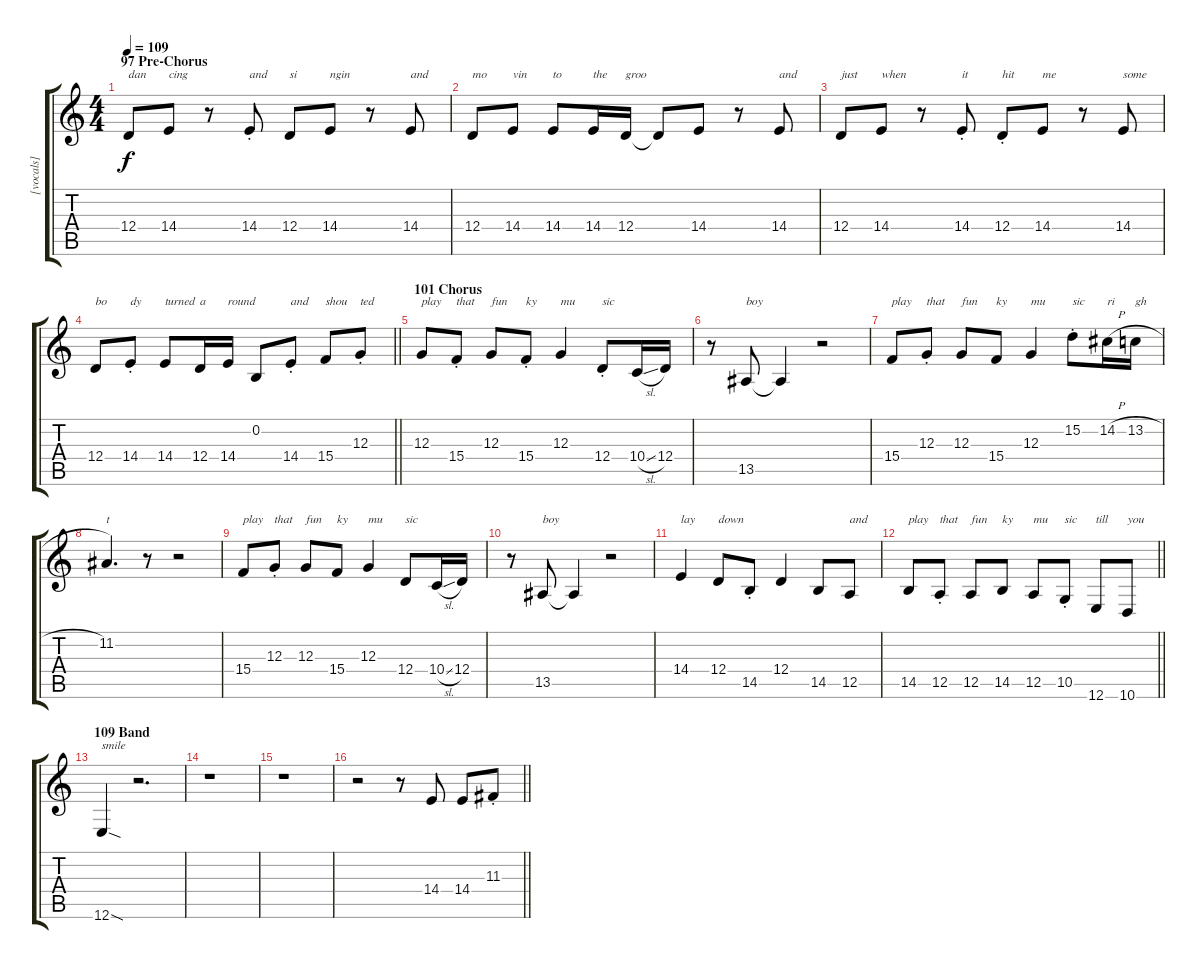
\track ("[vocals]" "[vocals]") {instrument lead1square}
\staff {score tabs}
\tuning (E4 B3 G3 D3 A2 E2) {hide}
\ts (4 4)
\section ("" "97 Pre-Chorus")
\tempo 109
\clef g2
\ks c
12.4.8{txt "dan" dy f} 14.4.8{txt "cing"} r.8 14.4{st}.8{txt "and"} 12.4.8{txt "si"} 14.4.8{txt "ngin"} r.8 14.4.8{txt "and"} |
12.4.8{txt "mo"} 14.4.8{txt "vin"} 14.4.8{txt "to"} 14.4.16{txt "the"} 12.4.16{txt "groo"} 12.4{t}.8 14.4.8 r.8 14.4.8{txt "and"} |
12.4.8{txt "just"} 14.4.8{txt "when"} r.8 14.4{st}.8{txt "it"} 12.4{st}.8{txt "hit"} 14.4.8{txt "me"} r.8 14.4.8{txt "some"} |
\barLineRight lightlight
12.4.8{txt "bo"} 14.4{st}.8{txt "dy"} 14.4.8{txt "turned"} 12.4.16{txt "a"} 14.4.16{txt "round"} 0.2.8 14.4{st}.8{txt "and"} 15.4.8{txt "shou"} 12.3{st}.8{txt "ted"} |
\section ("" "101 Chorus")
12.3.8{txt "play"} 15.4{st}.8{txt "that"} 12.3.8{txt "fun"} 15.4{st}.8{txt "ky"} 12.3.4{txt "mu"} 12.4{st}.8{txt "sic"} 10.4{sl}.16 12.4.16 |
r.8 13.5.8{txt "boy"} 13.5{t}.4 r.2 |
15.4.8{txt "play"} 12.3{st}.8{txt "that"} 12.3.8{txt "fun"} 15.4.8{txt "ky"} 12.3.4{txt "mu"} 15.2{st}.8{txt "sic"} 14.2{h}.16{txt "ri"} 13.2{h}.16{txt "gh"} |
11.2.4{d txt "t"} r.8 r.2 |
15.4.8{txt "play"} 12.3{st}.8{txt "that"} 12.3.8{txt "fun"} 15.4.8{txt "ky"} 12.3.4{txt "mu"} 12.4.8{txt "sic"} 10.4{sl}.16 12.4.16 |
r.8 13.5.8{txt "boy"} 13.5{t}.4 r.2 |
14.4.4{txt "lay"} 12.4.8{txt "down"} 14.5{st}.8 12.4.4 14.5.8 12.5.8{txt "and"} |
\barLineRight lightlight
14.5.8{txt "play"} 12.5{st}.8{txt "that"} 12.5.8{txt "fun"} 14.5.8{txt "ky"} 12.5.8{txt "mu"} 10.5{st}.8{txt "sic"} 12.6.8{txt "till"} 10.6.8{txt "you"} |
\section ("" "109 Band")
12.6{sod}.4{txt "smile"} r.2{d} |
r.1 |
r.1 |
\barLineRight lightlight
r.2 r.8 14.4.8 14.4.8 11.3{st}.8
